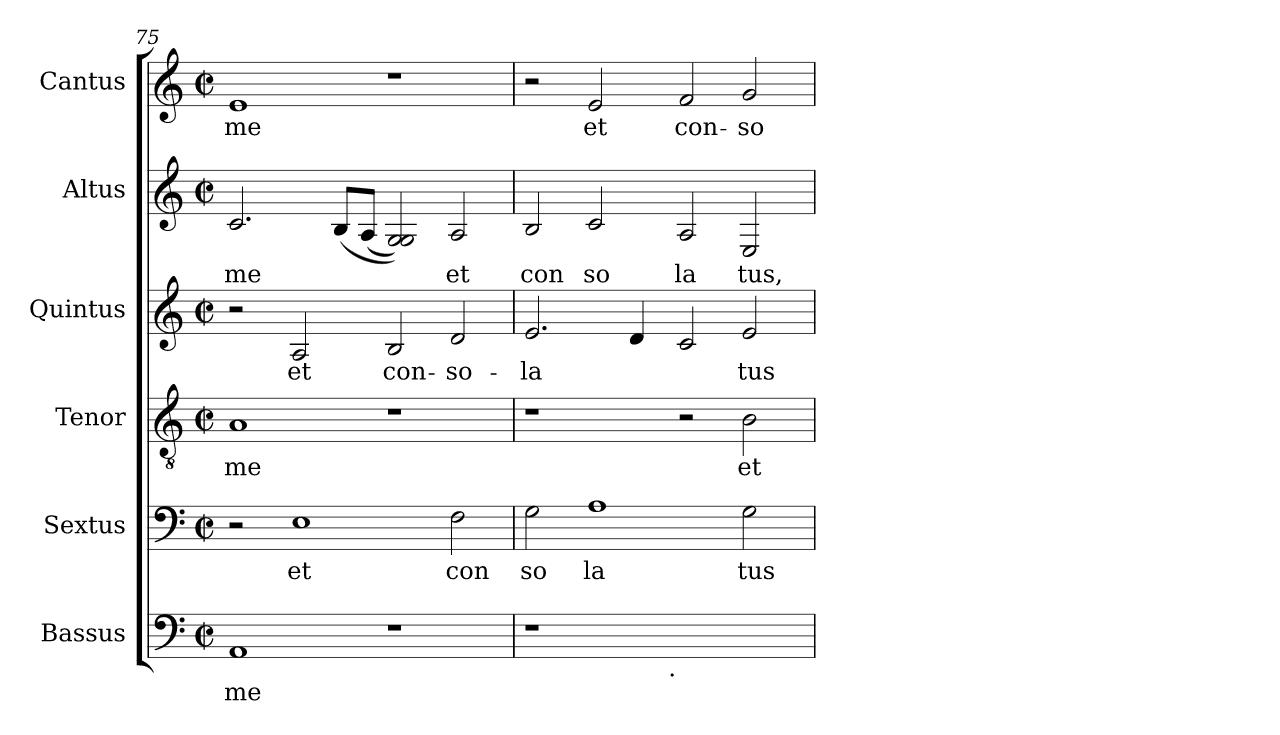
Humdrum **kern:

**kern	**text	**kern	**text	**kern	**text	**kern	**text	**kern	**text	**kern	**text
*part6	*part6	*part5	*part5	*part4	*part4	*part3	*part3	*part2	*part2	*part1	*part1
*staff6	*staff6	*staff5	*staff5	*staff4	*staff4	*staff3	*staff3	*staff2	*staff2	*staff1	*staff1
*I"Bassus	*	*I"Sextus	*	*I"Tenor	*	*I"Quintus	*	*I"Altus	*	*I"Cantus	*
*clefF4	*	*clefF4	*	*clefGv2	*	*clefG2	*	*clefG2	*	*clefG2	*
*k[]	*	*k[]	*	*k[]	*	*k[]	*	*k[]	*	*k[]	*
*C:	*	*C:	*	*C:	*	*C:	*	*C:	*	*C:	*
*M2/2	*	*M2/2	*	*M2/2	*	*M2/2	*	*M2/2	*	*M2/2	*
*met(c|)	*	*met(c|)	*	*met(c|)	*	*met(c|)	*	*met(c|)	*	*met(c|)	*
=75	=75	=75	=75	=75	=75	=75	=75	=75	=75	=75	=75
!	!LO:LY:b:cj	!	!	!	!LO:LY:b:cj	!	!	!	!LO:LY:b:cj	!	!LO:LY:b:cj
1AA	me	2r	.	1A	me	2r	.	2.c/	me	1e	me
!	!	!	!LO:LY:b:cj	!	!	!	!LO:LY:b:cj	!	!	!	!
.	.	1E	et	.	.	2A/	et	.	.	.	.
!	!	!	!	!	!	!	!	!	!LO:LY:b:cj	!	!
.	.	.	.	.	.	.	.	(>8B/L	.	.	.
!	!	!	!	!	!	!	!	!	!LO:LY:b:cj	!	!
.	.	.	.	.	.	.	.	(<8A/J	.	.	.
!	!	!	!	!	!	!	!LO:LY:b:cj	!	!LO:LY:b:cj	!	!
1r	.	.	.	1r	.	2B/	con-	2G/ 2G/))	.	1r	.
!	!	!	!LO:LY:b:cj	!	!	!	!LO:LY:b:cj	!	!LO:LY:b:cj	!	!
.	.	2F\	con	.	.	2d/	-so-	2A/	et	.	.
!!LO:PB:g=z
=76	=76	=76	=76	=76	=76	=76	=76	=76	=76	=76	=76
!	!	!	!LO:LY:b:cj	!	!	!	!LO:LY:b:cj	!	!LO:LY:b:cj	!	!
*^	*	*	*	*	*	*	*	*	*	*	*
1r	2ryy	.	2G\	so	1r	.	2.e/	-la	2B/	con	2r	.
!	!	!	!	!LO:LY:b:cj	!	!	!	!	!	!LO:LY:b:cj	!	!LO:LY:b:cj
.	4...ryy	.	1A	la	.	.	.	.	2c/	so	2e/	et
!	!	!	!	!	!	!	!	!LO:LY:b:cj	!	!	!	!
.	.	.	.	.	.	.	4d/	.	.	.	.	.
!	!LO:TX:b:t=.	!	!	!	!	!	!	!	!	!	!	!
.	1ryy	.	.	.	.	.	.	.	.	.	.	.
!	!	!	!	!	!	!	!	!LO:LY:b:cj	!	!LO:LY:b:cj	!	!LO:LY:b:cj
1ryy	.	.	.	.	2r	.	2c/	.	2A/	la	2f/	con-
!	!	!	!	!LO:LY:b:cj	!	!LO:LY:b:cj	!	!LO:LY:b:cj	!	!LO:LY:b:cj	!	!LO:LY:b:cj
.	.	.	2G\	tus	2B\	et	2e/	tus	2E/	tus,	2g/	-so-
.	32ryy	.	.	.	.	.	.	.	.	.	.	.
*v	*v	*	*	*	*	*	*	*	*	*	*	*
=	=	=	=	=	=	=	=	=	=	=	=
*-	*-	*-	*-	*-	*-	*-	*-	*-	*-	*-	*-
